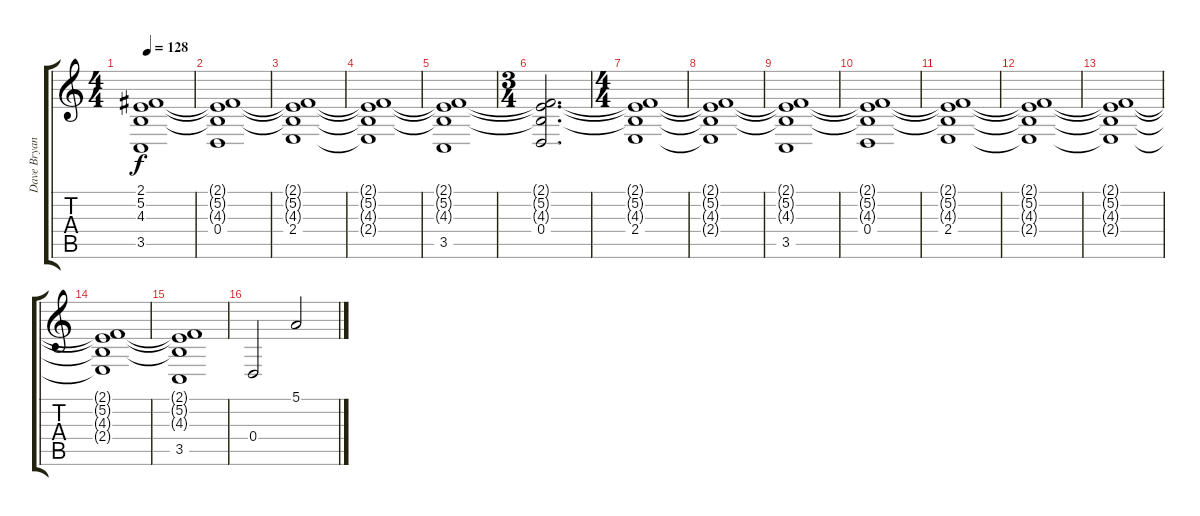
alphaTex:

\track ("Dave Bryan" "Dave Bryan") {instrument synthstrings1}
\staff {score tabs}
\tuning (E4 B3 G3 D3 A2 E2) {hide}
\ts (4 4)
\tempo 128
\clef g2
\ks c
(2.1 5.2 4.3 3.5).1{dy f instrument synthstrings1} |
(2.1{t} 5.2{t} 4.3{t} 0.4).1 |
(2.1{t} 5.2{t} 4.3{t} 2.4).1 |
(2.1{t} 5.2{t} 4.3{t} 2.4{t}).1 |
(2.1{t} 5.2{t} 4.3{t} 3.5).1 |
\ts (3 4)
(2.1{t} 5.2{t} 4.3{t} 0.4).2{d} |
\ts (4 4)
(2.1{t} 5.2{t} 4.3{t} 2.4).1 |
(2.1{t} 5.2{t} 4.3{t} 2.4{t}).1 |
(2.1{t} 5.2{t} 4.3{t} 3.5).1 |
(2.1{t} 5.2{t} 4.3{t} 0.4).1 |
(2.1{t} 5.2{t} 4.3{t} 2.4).1 |
(2.1{t} 5.2{t} 4.3{t} 2.4{t}).1 |
(2.1{t} 5.2{t} 4.3{t} 2.4{t}).1 |
(2.1{t} 5.2{t} 4.3{t} 2.4{t}).1 |
(2.1{t} 5.2{t} 4.3{t} 3.5).1 |
0.4.2 5.1.2
